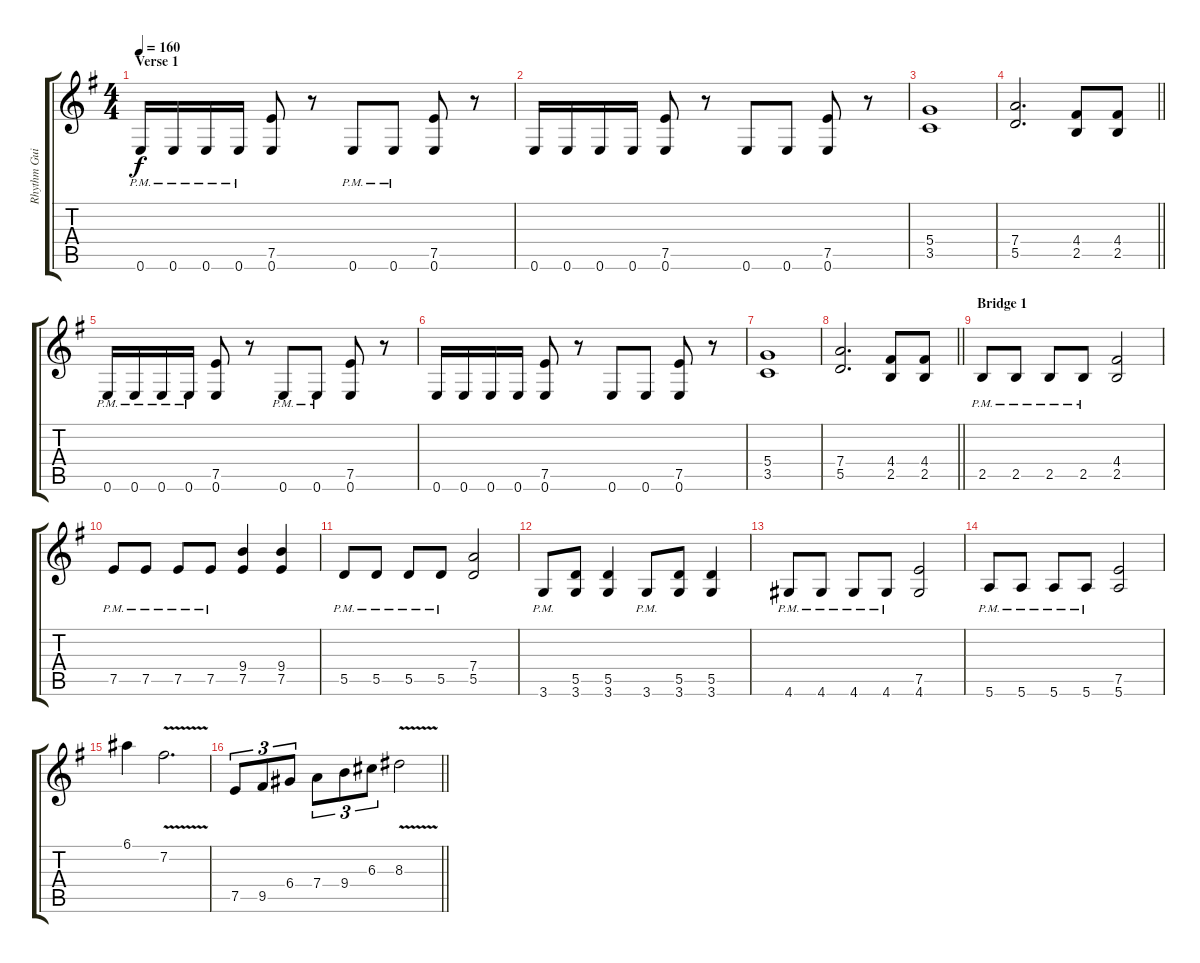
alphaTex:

\track ("Rhythm Guitar 2: Niklas Dahlin" "Rhythm Gui") {instrument distortionguitar}
\staff {score tabs}
\tuning (E4 B3 G3 D3 A2 E2) {hide}
\ts (4 4)
\section ("" "Verse 1")
\tempo 160
\clef g2
\ks eminor
0.6{pm}.16{dy f} 0.6{pm}.16 0.6{pm}.16 0.6{pm}.16 (7.5 0.6).8 r.8 0.6{pm}.8 0.6{pm}.8 (7.5 0.6).8 r.8 |
0.6.16 0.6.16 0.6.16 0.6.16 (7.5 0.6).8 r.8 0.6.8 0.6.8 (7.5 0.6).8 r.8 |
(5.4 3.5).1 |
\barLineRight lightlight
(7.4 5.5).2{d} (4.4 2.5).8 (4.4 2.5).8 |
0.6{pm}.16 0.6{pm}.16 0.6{pm}.16 0.6{pm}.16 (7.5 0.6).8 r.8 0.6{pm}.8 0.6{pm}.8 (7.5 0.6).8 r.8 |
0.6.16 0.6.16 0.6.16 0.6.16 (7.5 0.6).8 r.8 0.6.8 0.6.8 (7.5 0.6).8 r.8 |
(5.4 3.5).1 |
\barLineRight lightlight
(7.4 5.5).2{d} (4.4 2.5).8 (4.4 2.5).8 |
\section ("" "Bridge 1")
2.5{pm}.8 2.5{pm}.8 2.5{pm}.8 2.5{pm}.8 (4.4 2.5).2 |
7.5{pm}.8 7.5{pm}.8 7.5{pm}.8 7.5{pm}.8 (9.4 7.5).4 (9.4 7.5).4 |
5.5{pm}.8 5.5{pm}.8 5.5{pm}.8 5.5{pm}.8 (7.4 5.5).2 |
3.6{pm}.8 (5.5 3.6).8 (5.5 3.6).4 3.6{pm}.8 (5.5 3.6).8 (5.5 3.6).4 |
4.6{pm}.8 4.6{pm}.8 4.6{pm}.8 4.6{pm}.8 (7.5 4.6).2 |
5.6{pm}.8 5.6{pm}.8 5.6{pm}.8 5.6{pm}.8 (7.5 5.6).2 |
6.1.4 7.2{v}.2{d} |
\barLineRight lightlight
7.5.8{tu (3 2)} 9.5.8{tu (3 2)} 6.4.8{tu (3 2)} 7.4.8{tu (3 2)} 9.4.8{tu (3 2)} 6.3.8{tu (3 2)} 8.3{v}.2
